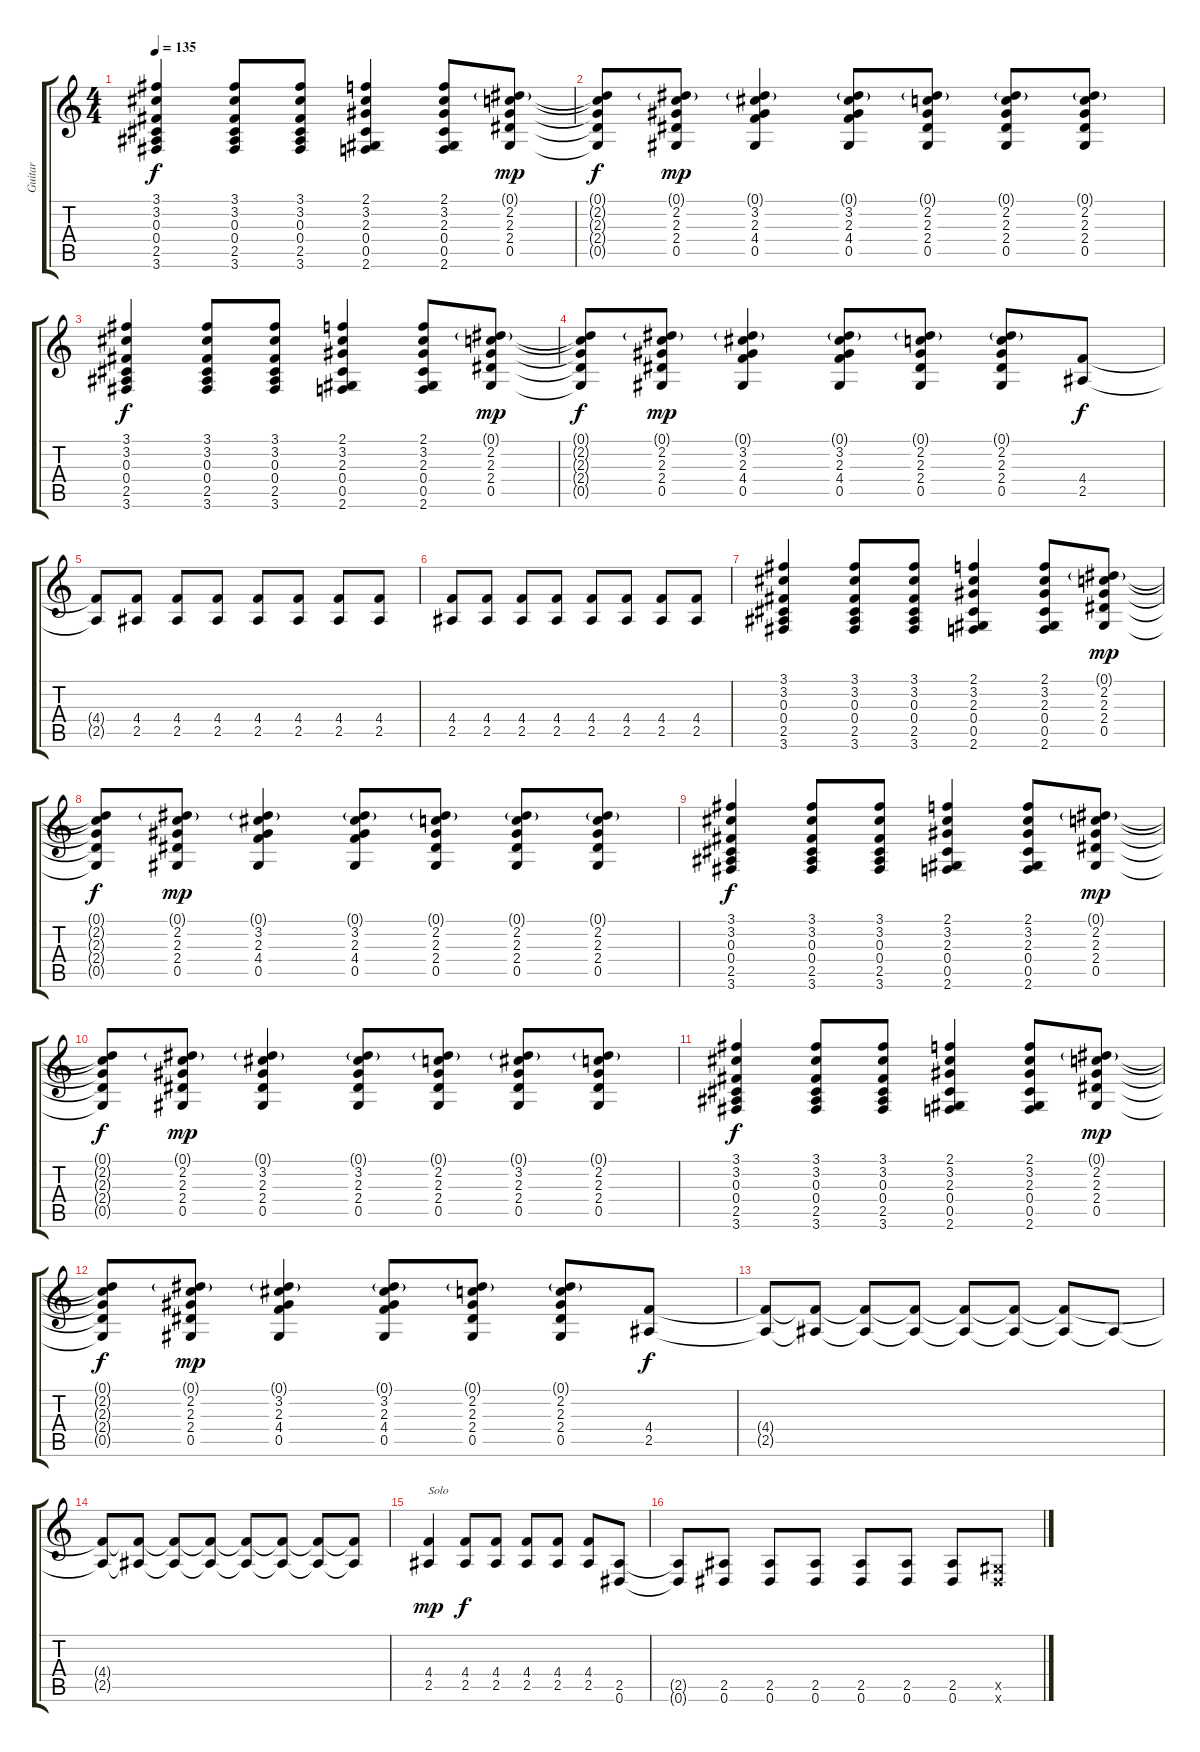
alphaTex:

\track ("Guitar" "Guitar") {instrument distortionguitar}
\staff {score tabs}
\tuning (Eb4 Bb3 Gb3 Db3 Ab2 Eb2) {hide}
\ts (4 4)
\tempo 135
\clef g2
\ks c
(3.1 3.2 0.3 0.4 2.5 3.6).4{dy f} (3.1 3.2 0.3 0.4 2.5 3.6).8 (3.1 3.2 0.3 0.4 2.5 3.6).8 (2.1 3.2 2.3 0.4 0.5 2.6).4 (2.1 3.2 2.3 0.4 0.5 2.6).8 (0.1{g} 2.2 2.3 2.4 0.5).8{dy mp} |
(0.1{t} 2.2{t} 2.3{t} 2.4{t} 0.5{t}).8{dy f} (0.1{g} 2.2 2.3 2.4 0.5).8{dy mp} (0.1{g} 3.2 2.3 4.4 0.5).4 (0.1{g} 3.2 2.3 4.4 0.5).8 (0.1{g} 2.2 2.3 2.4 0.5).8 (0.1{g} 2.2 2.3 2.4 0.5).8 (0.1{g} 2.2 2.3 2.4 0.5).8 |
(3.1 3.2 0.3 0.4 2.5 3.6).4{dy f} (3.1 3.2 0.3 0.4 2.5 3.6).8 (3.1 3.2 0.3 0.4 2.5 3.6).8 (2.1 3.2 2.3 0.4 0.5 2.6).4 (2.1 3.2 2.3 0.4 0.5 2.6).8 (0.1{g} 2.2 2.3 2.4 0.5).8{dy mp} |
(0.1{t} 2.2{t} 2.3{t} 2.4{t} 0.5{t}).8{dy f} (0.1{g} 2.2 2.3 2.4 0.5).8{dy mp} (0.1{g} 3.2 2.3 4.4 0.5).4 (0.1{g} 3.2 2.3 4.4 0.5).8 (0.1{g} 2.2 2.3 2.4 0.5).8 (0.1{g} 2.2 2.3 2.4 0.5).8 (4.4 2.5).8{dy f} |
(4.4{t} 2.5{t}).8 (4.4 2.5).8 (4.4 2.5).8 (4.4 2.5).8 (4.4 2.5).8 (4.4 2.5).8 (4.4 2.5).8 (4.4 2.5).8 |
(4.4 2.5).8 (4.4 2.5).8 (4.4 2.5).8 (4.4 2.5).8 (4.4 2.5).8 (4.4 2.5).8 (4.4 2.5).8 (4.4 2.5).8 |
(3.1 3.2 0.3 0.4 2.5 3.6).4 (3.1 3.2 0.3 0.4 2.5 3.6).8 (3.1 3.2 0.3 0.4 2.5 3.6).8 (2.1 3.2 2.3 0.4 0.5 2.6).4 (2.1 3.2 2.3 0.4 0.5 2.6).8 (0.1{g} 2.2 2.3 2.4 0.5).8{dy mp} |
(0.1{t} 2.2{t} 2.3{t} 2.4{t} 0.5{t}).8{dy f} (0.1{g} 2.2 2.3 2.4 0.5).8{dy mp} (0.1{g} 3.2 2.3 4.4 0.5).4 (0.1{g} 3.2 2.3 4.4 0.5).8 (0.1{g} 2.2 2.3 2.4 0.5).8 (0.1{g} 2.2 2.3 2.4 0.5).8 (0.1{g} 2.2 2.3 2.4 0.5).8 |
(3.1 3.2 0.3 0.4 2.5 3.6).4{dy f} (3.1 3.2 0.3 0.4 2.5 3.6).8 (3.1 3.2 0.3 0.4 2.5 3.6).8 (2.1 3.2 2.3 0.4 0.5 2.6).4 (2.1 3.2 2.3 0.4 0.5 2.6).8 (0.1{g} 2.2 2.3 2.4 0.5).8{dy mp} |
(0.1{t} 2.2{t} 2.3{t} 2.4{t} 0.5{t}).8{dy f} (0.1{g} 2.2 2.3 2.4 0.5).8{dy mp} (0.1{g} 3.2 2.3 2.4 0.5).4 (0.1{g} 3.2 2.3 2.4 0.5).8 (0.1{g} 2.2 2.3 2.4 0.5).8 (0.1{g} 3.2 2.3 2.4 0.5).8 (0.1{g} 2.2 2.3 2.4 0.5).8 |
(3.1 3.2 0.3 0.4 2.5 3.6).4{dy f} (3.1 3.2 0.3 0.4 2.5 3.6).8 (3.1 3.2 0.3 0.4 2.5 3.6).8 (2.1 3.2 2.3 0.4 0.5 2.6).4 (2.1 3.2 2.3 0.4 0.5 2.6).8 (0.1{g} 2.2 2.3 2.4 0.5).8{dy mp} |
(0.1{t} 2.2{t} 2.3{t} 2.4{t} 0.5{t}).8{dy f} (0.1{g} 2.2 2.3 2.4 0.5).8{dy mp} (0.1{g} 3.2 2.3 4.4 0.5).4 (0.1{g} 3.2 2.3 4.4 0.5).8 (0.1{g} 2.2 2.3 2.4 0.5).8 (0.1{g} 2.2 2.3 2.4 0.5).8 (4.4 2.5).8{dy f} |
(4.4{t} 2.5{t}).8 (4.4{t} 2.5{t}).8 (4.4{t} 2.5{t}).8 (4.4{t} 2.5{t}).8 (4.4{t} 2.5{t}).8 (4.4{t} 2.5{t}).8 (4.4{t} 2.5{t}).8 2.5{t}.8 |
(4.4{t} 2.5{t}).8 (4.4{t} 2.5{t}).8 (4.4{t} 2.5{t}).8 (4.4{t} 2.5{t}).8 (4.4{t} 2.5{t}).8 (4.4{t} 2.5{t}).8 (4.4{t} 2.5{t}).8 (4.4{t} 2.5{t}).8 |
(4.4 2.5).4{txt "Solo" dy mp} (4.4 2.5).8{dy f} (4.4 2.5).8 (4.4 2.5).8 (4.4 2.5).8 (4.4 2.5).8 (2.5 0.6).8 |
(2.5{t} 0.6{t}).8 (2.5 0.6).8 (2.5 0.6).8 (2.5 0.6).8 (2.5 0.6).8 (2.5 0.6).8 (2.5 0.6).8 (0.5{x} 0.6{x}).8
